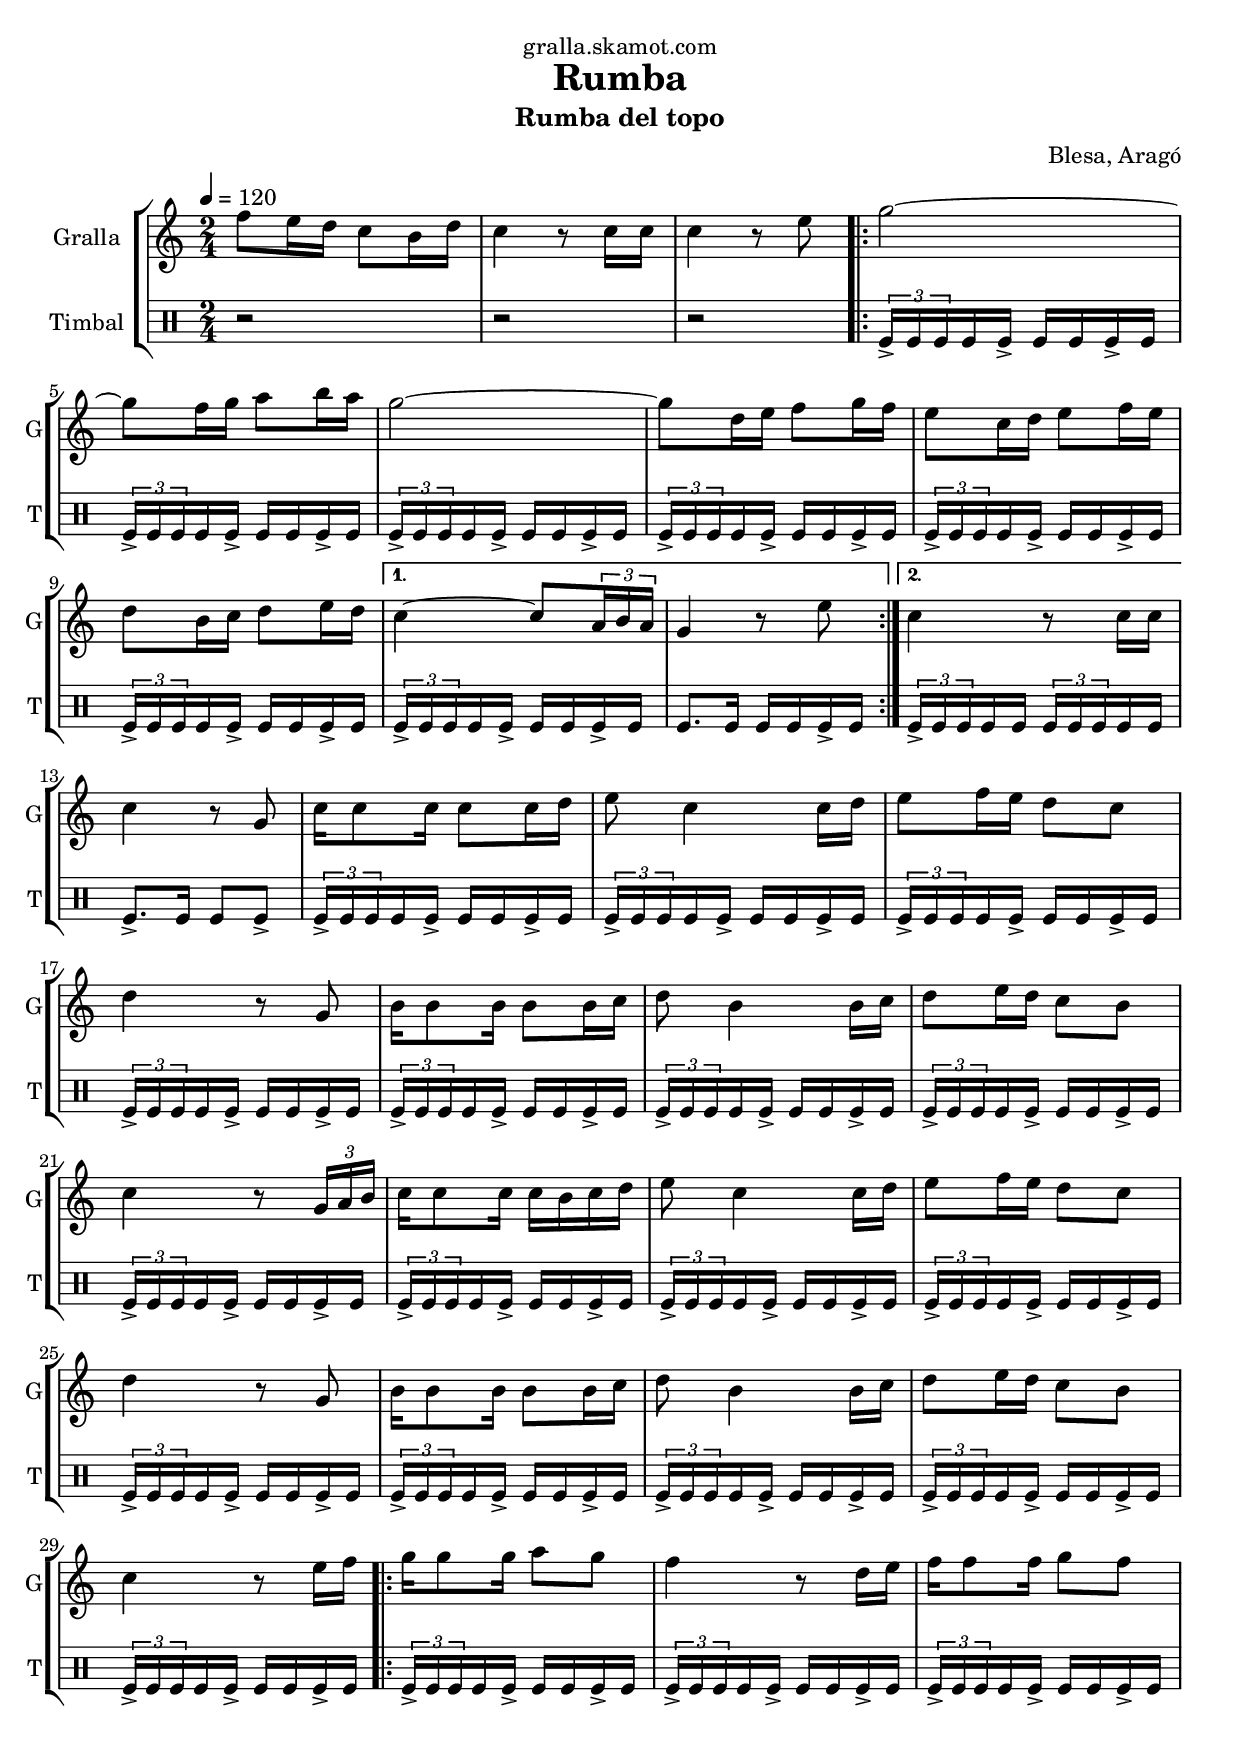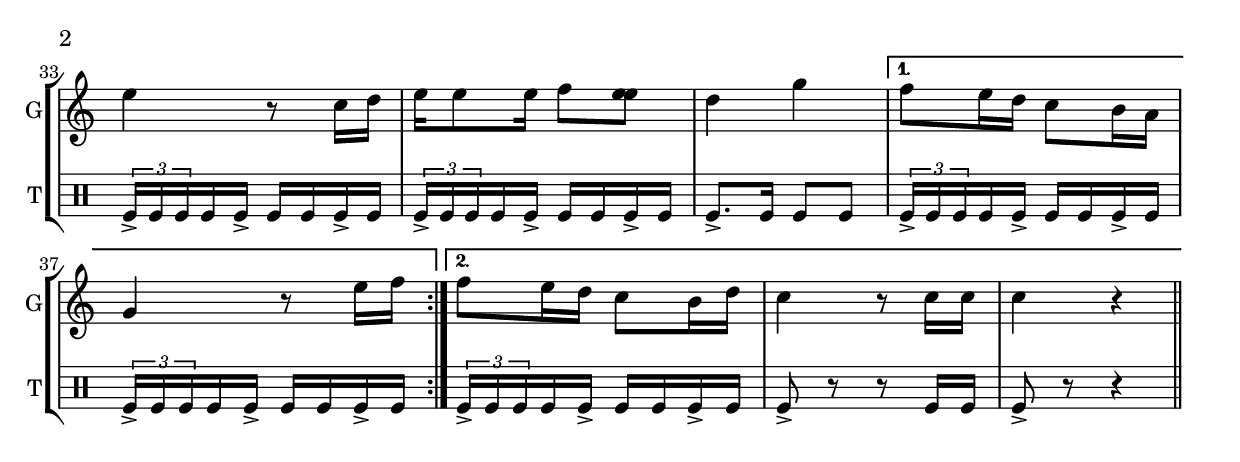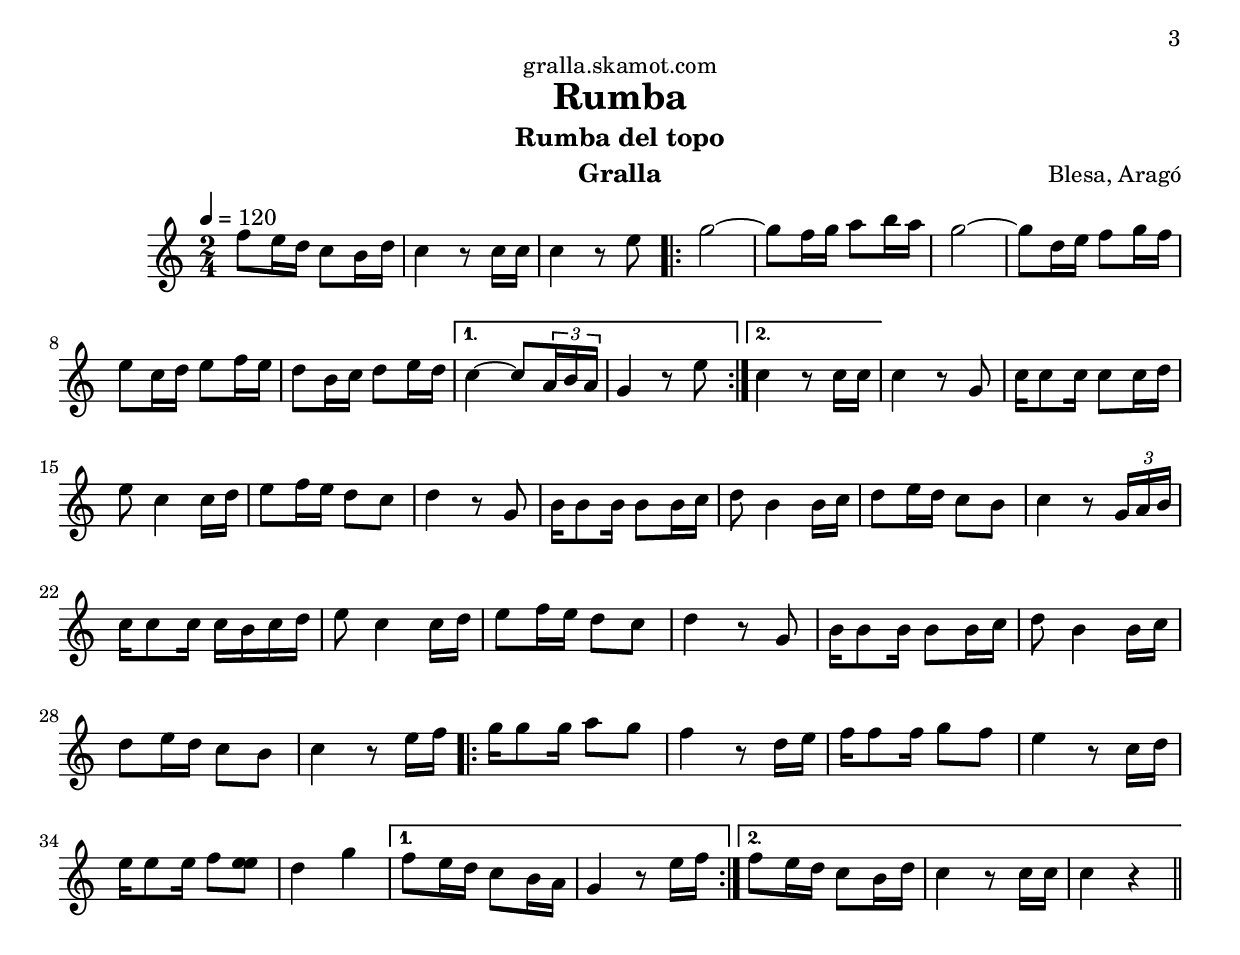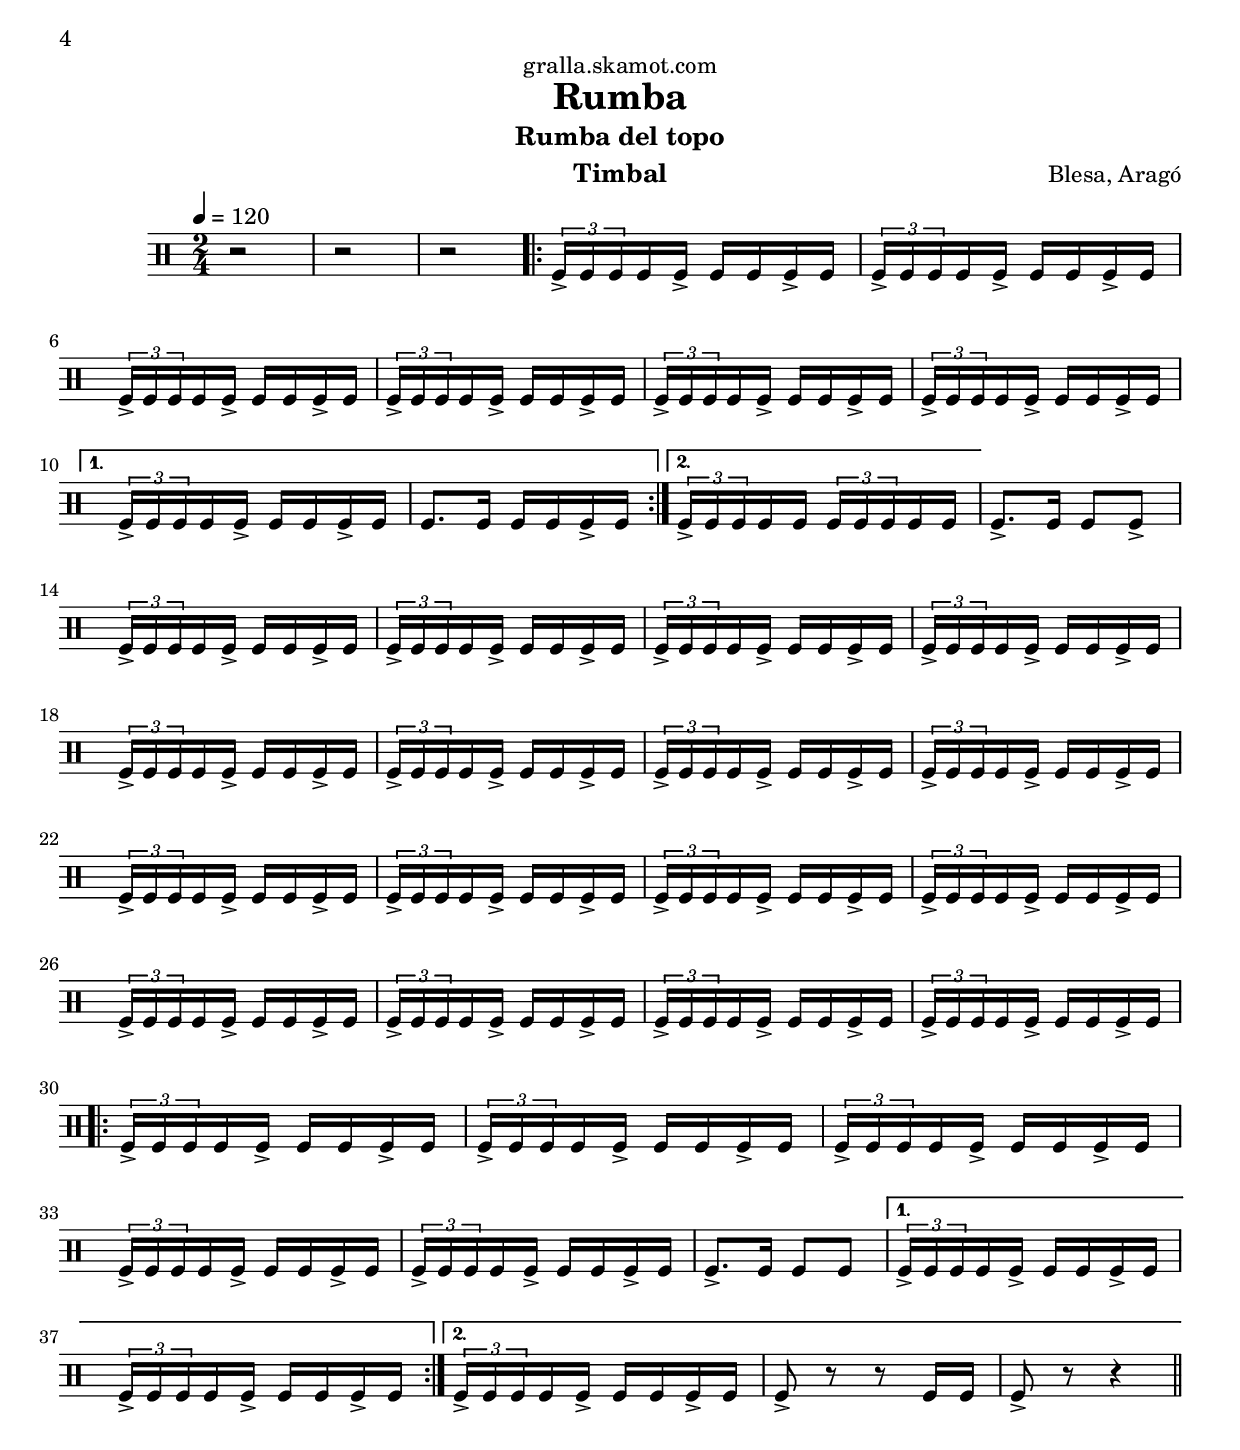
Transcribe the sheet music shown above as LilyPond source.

\version "2.16.2"

\header {
  dedication="gralla.skamot.com"
  title="Rumba"
  subtitle="Rumba del topo"
  subsubtitle=""
  poet=""
  meter=""
  piece=""
  composer="Blesa, Aragó"
  arranger=""
  opus=""
  instrument=""
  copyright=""
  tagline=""
}

liniaroAa =
\relative f''
{
  \tempo 4=120
  \clef treble
  \key c \major
  \time 2/4
  f8 e16 d c8 b16 d  |
  c4 r8 c16 c  |
  c4 r8 e  |
  \repeat volta 2 { g2 ~  |
  %05
  g8 f16 g a8 b16 a  |
  g2 ~  |
  g8 d16 e f8 g16 f  |
  e8 c16 d e8 f16 e  |
  d8 b16 c d8 e16 d }
  %10
  \alternative { { c4 ~ c8 \times 2/3 { a16 b a }  |
  g4 r8 e' }
  { c4 r8 c16 c } }
  c4 r8 g  |
  c16 c8 c16 c8 c16 d  |
  %15
  e8 c4 c16 d  |
  e8 f16 e d8 c  |
  d4 r8 g,  |
  b16 b8 b16 b8 b16 c  |
  d8 b4 b16 c  |
  %20
  d8 e16 d c8 b  |
  c4 r8 \times 2/3 { g16 a b }  |
  c16 c8 c16 c b c d  |
  e8 c4 c16 d  |
  e8 f16 e d8 c  |
  %25
  d4 r8 g,  |
  b16 b8 b16 b8 b16 c  |
  d8 b4 b16 c  |
  d8 e16 d c8 b  |
  c4 r8 e16 f  |
  %30
  \repeat volta 2 { g16 g8 g16 a8 g  |
  f4 r8 d16 e  |
  f16 f8 f16 g8 f  |
  e4 r8 c16 d  |
  e16 e8 e16 f8 <e e>  |
  %35
  d4 g }
  \alternative { { f8 e16 d c8 b16 a  |
  g4 r8 e'16 f }
  { f8 e16 d c8 b16 d  |
  c4 r8 c16 c  |
  %40
  c4 r } } \bar "||"
}

liniaroAb =
\drummode
{
  \tempo 4=120
  \time 2/4
  r2  |
  r2  |
  r2  |
  \repeat volta 2 { \times 2/3 { tomfl16-> tomfl tomfl } tomfl tomfl-> tomfl tomfl tomfl-> tomfl  |
  %05
  \times 2/3 { tomfl16-> tomfl tomfl } tomfl tomfl-> tomfl tomfl tomfl-> tomfl  |
  \times 2/3 { tomfl16-> tomfl tomfl } tomfl tomfl-> tomfl tomfl tomfl-> tomfl  |
  \times 2/3 { tomfl16-> tomfl tomfl } tomfl tomfl-> tomfl tomfl tomfl-> tomfl  |
  \times 2/3 { tomfl16-> tomfl tomfl } tomfl tomfl-> tomfl tomfl tomfl-> tomfl  |
  \times 2/3 { tomfl16-> tomfl tomfl } tomfl tomfl-> tomfl tomfl tomfl-> tomfl }
  %10
  \alternative { { \times 2/3 { tomfl16-> tomfl tomfl } tomfl tomfl-> tomfl tomfl tomfl-> tomfl  |
  tomfl8. tomfl16 tomfl tomfl tomfl-> tomfl }
  { \times 2/3 { tomfl16-> tomfl tomfl } tomfl tomfl \times 2/3 { tomfl tomfl tomfl } tomfl tomfl } }
  tomfl8.-> tomfl16 tomfl8 tomfl->  |
  \times 2/3 { tomfl16-> tomfl tomfl } tomfl tomfl-> tomfl tomfl tomfl-> tomfl  |
  %15
  \times 2/3 { tomfl16-> tomfl tomfl } tomfl tomfl-> tomfl tomfl tomfl-> tomfl  |
  \times 2/3 { tomfl16-> tomfl tomfl } tomfl tomfl-> tomfl tomfl tomfl-> tomfl  |
  \times 2/3 { tomfl16-> tomfl tomfl } tomfl tomfl-> tomfl tomfl tomfl-> tomfl  |
  \times 2/3 { tomfl16-> tomfl tomfl } tomfl tomfl-> tomfl tomfl tomfl-> tomfl  |
  \times 2/3 { tomfl16-> tomfl tomfl } tomfl tomfl-> tomfl tomfl tomfl-> tomfl  |
  %20
  \times 2/3 { tomfl16-> tomfl tomfl } tomfl tomfl-> tomfl tomfl tomfl-> tomfl  |
  \times 2/3 { tomfl16-> tomfl tomfl } tomfl tomfl-> tomfl tomfl tomfl-> tomfl  |
  \times 2/3 { tomfl16-> tomfl tomfl } tomfl tomfl-> tomfl tomfl tomfl-> tomfl  |
  \times 2/3 { tomfl16-> tomfl tomfl } tomfl tomfl-> tomfl tomfl tomfl-> tomfl  |
  \times 2/3 { tomfl16-> tomfl tomfl } tomfl tomfl-> tomfl tomfl tomfl-> tomfl  |
  %25
  \times 2/3 { tomfl16-> tomfl tomfl } tomfl tomfl-> tomfl tomfl tomfl-> tomfl  |
  \times 2/3 { tomfl16-> tomfl tomfl } tomfl tomfl-> tomfl tomfl tomfl-> tomfl  |
  \times 2/3 { tomfl16-> tomfl tomfl } tomfl tomfl-> tomfl tomfl tomfl-> tomfl  |
  \times 2/3 { tomfl16-> tomfl tomfl } tomfl tomfl-> tomfl tomfl tomfl-> tomfl  |
  \times 2/3 { tomfl16-> tomfl tomfl } tomfl tomfl-> tomfl tomfl tomfl-> tomfl  |
  %30
  \repeat volta 2 { \times 2/3 { tomfl16-> tomfl tomfl } tomfl tomfl-> tomfl tomfl tomfl-> tomfl  |
  \times 2/3 { tomfl16-> tomfl tomfl } tomfl tomfl-> tomfl tomfl tomfl-> tomfl  |
  \times 2/3 { tomfl16-> tomfl tomfl } tomfl tomfl-> tomfl tomfl tomfl-> tomfl  |
  \times 2/3 { tomfl16-> tomfl tomfl } tomfl tomfl-> tomfl tomfl tomfl-> tomfl  |
  \times 2/3 { tomfl16-> tomfl tomfl } tomfl tomfl-> tomfl tomfl tomfl-> tomfl  |
  %35
  tomfl8.-> tomfl16 tomfl8 tomfl }
  \alternative { { \times 2/3 { tomfl16-> tomfl tomfl } tomfl tomfl-> tomfl tomfl tomfl-> tomfl  |
  \times 2/3 { tomfl16-> tomfl tomfl } tomfl tomfl-> tomfl tomfl tomfl-> tomfl }
  { \times 2/3 { tomfl16-> tomfl tomfl } tomfl tomfl-> tomfl tomfl tomfl-> tomfl  |
  tomfl8-> r r tomfl16 tomfl  |
  %40
  tomfl8-> r r4 } } \bar "||" % kompletite
}

\bookpart {
  \score {
    \new StaffGroup {
      \override Score.RehearsalMark #'self-alignment-X = #LEFT
      <<
        \new Staff \with {instrumentName = #"Gralla" shortInstrumentName = #"G"} \liniaroAa
        \new DrumStaff \with {instrumentName = #"Timbal" shortInstrumentName = #"T"} \liniaroAb
      >>
    }
    \layout {}
  }
  \score { \unfoldRepeats
    \new StaffGroup {
      \override Score.RehearsalMark #'self-alignment-X = #LEFT
      <<
        \new Staff \with {instrumentName = #"Gralla" shortInstrumentName = #"G"} \liniaroAa
        \new DrumStaff \with {instrumentName = #"Timbal" shortInstrumentName = #"T"} \liniaroAb
      >>
    }
    \midi {
      \set Staff.midiInstrument = "oboe"
      \set DrumStaff.midiInstrument = "drums"
    }
  }
}

\bookpart {
  \header {instrument="Gralla"}
  \score {
    \new StaffGroup {
      \override Score.RehearsalMark #'self-alignment-X = #LEFT
      <<
        \new Staff \liniaroAa
      >>
    }
    \layout {}
  }
  \score { \unfoldRepeats
    \new StaffGroup {
      \override Score.RehearsalMark #'self-alignment-X = #LEFT
      <<
        \new Staff \liniaroAa
      >>
    }
    \midi {
      \set Staff.midiInstrument = "oboe"
      \set DrumStaff.midiInstrument = "drums"
    }
  }
}

\bookpart {
  \header {instrument="Timbal"}
  \score {
    \new StaffGroup {
      \override Score.RehearsalMark #'self-alignment-X = #LEFT
      <<
        \new DrumStaff \liniaroAb
      >>
    }
    \layout {}
  }
  \score { \unfoldRepeats
    \new StaffGroup {
      \override Score.RehearsalMark #'self-alignment-X = #LEFT
      <<
        \new DrumStaff \liniaroAb
      >>
    }
    \midi {
      \set Staff.midiInstrument = "oboe"
      \set DrumStaff.midiInstrument = "drums"
    }
  }
}

